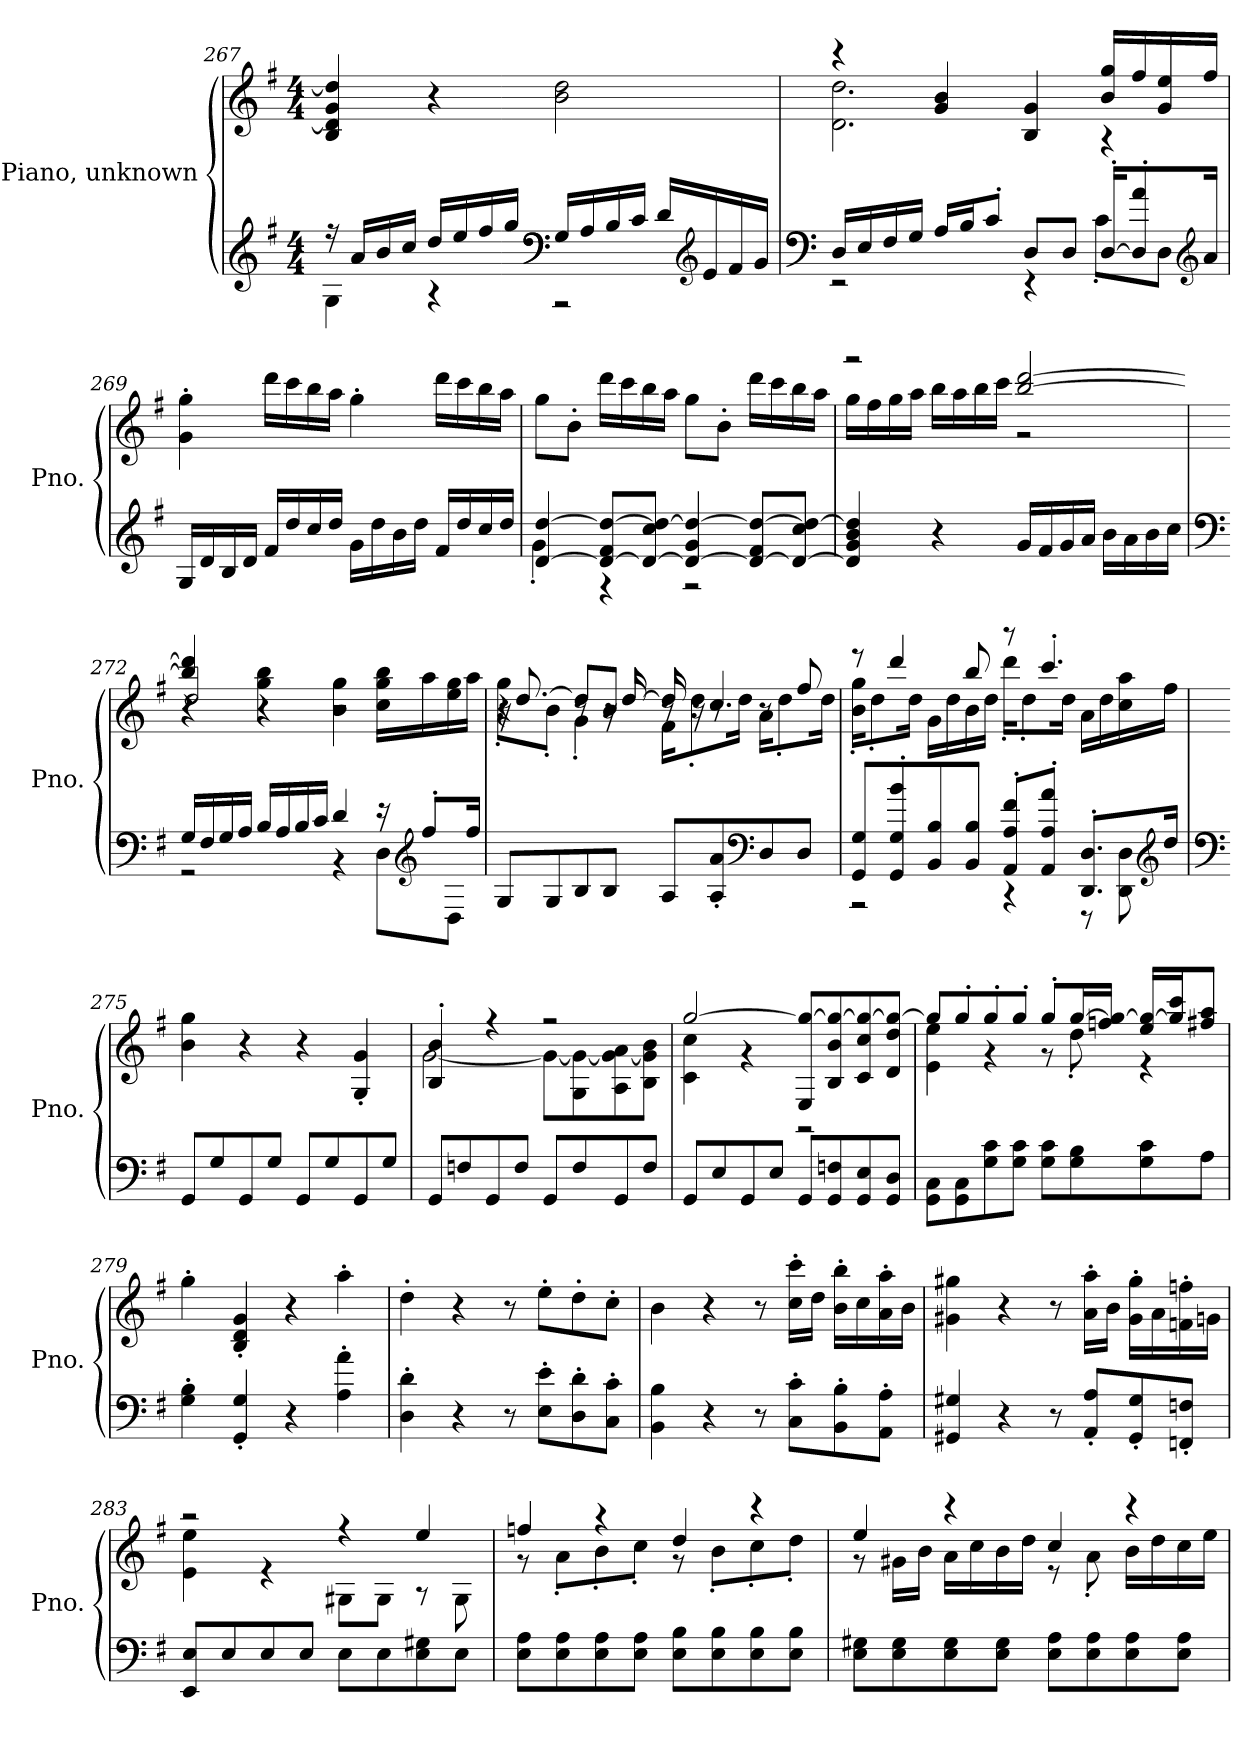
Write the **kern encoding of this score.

**kern	**kern
*part1	*part1
*staff2	*staff1
*I"Piano, unknown	*
*I'Pno.	*
!!LO:LB:g=z
*clefG2	*clefG2
*k[f#]	*k[f#]
*M4/4	*M4/4
=267	=267
*^	*
16r	4G\	4B/ 4d/] 4g/ 4dd/]
16a/LL	.	.
16b/	.	.
16cc/JJ	.	.
16dd/LL	4r	4r
16ee/	.	.
16ff#/	.	.
16gg/JJ	.	.
*clefF4	*	*
16G/LL	2r	2b\ 2dd\
16A/	.	.
16B/	.	.
16c/JJ	.	.
16d/LL	.	.
*clefG2	*	*
16e/	.	.
16f#/	.	.
16g/JJ	.	.
=268	=268	=268
*clefF4	*	*
*	*	*^
16D/LL	2r	4r	2.d\ 2.dd\
16E/	.	.	.
16F#/	.	.	.
16G/JJ	.	.	.
16A/LL	.	4g/ 4b/	.
16B/J	.	.	.
8c'/J	.	.	.
8D/L	4r	4B/ 4g/	.
8D/J	.	.	.
[16D'/KL	8c'\L	16b/ 16gg/LL	4r
8D/]' 8a/'	.	16ff#/	.
.	8D\J	16g/ 16ee/	.
*clefG2	*	*	*
16a/Jk	.	16ff#/JJ	.
*v	*v	*	*
*	*v	*v
!!LO:PB:g=z
=269	=269
16G/LL	4g\' 4gg\'
16d/	.
16B/	.
16d/JJ	.
16f#/LL	16ddd\LL
16dd/	16ccc\
16cc/	16bb\
16dd/JJ	16aa\JJ
16g\LL	4gg'\
16dd\	.
16b\	.
16dd\JJ	.
16f#/LL	16ddd\LL
16dd/	16ccc\
16cc/	16bb\
16dd/JJ	16aa\JJ
=270	=270
*^	*
[4d/ [4dd/	4g'\	8gg\L
.	.	8b'\J
8d/_ 8f#/ 8dd/_L	4r	16ddd\LL
.	.	16ccc\
8d/_ 8cc/ 8dd/_J	.	16bb\
.	.	16aa\JJ
4d/_ 4g/ 4dd/_	2r	8gg\L
.	.	8b'\J
8d/_ 8f#/ 8dd/_L	.	16ddd\LL
.	.	16ccc\
8d/_ 8cc/ 8dd/_J	.	16bb\
.	.	16aa\JJ
*v	*v	*
!!LO:LB:g=z
=271	=271
*	*^
4d/] 4g/ 4b/ 4dd/]	2r	16gg\LL
.	.	16ff#\
.	.	16gg\
.	.	16aa\JJ
4r	.	16bb\LL
.	.	16aa\
.	.	16bb\
.	.	16ccc\JJ
16g/LL	[2bb/ [2ddd/	2r
16f#/	.	.
16g/	.	.
16a/JJ	.	.
16b\LL	.	.
16a\	.	.
16b\	.	.
16cc\JJ	.	.
*	*v	*v
=272	=272
*clefF4	*
*^	*^
*	*	*	*^
16G/LL	2r	4bb/] 4ddd/]	4r	2dd/
16F#/	.	.	.	.
16G/	.	.	.	.
16A/JJ	.	.	.	.
16B/LL	.	4r	4gg\ 4bb\	.
16A/	.	.	.	.
16B/	.	.	.	.
16c/JJ	.	.	.	.
4d/	4r	2r	4b\ 4gg\	2r
16r	8D\L	.	16cc\ 16gg\ 16bb\LL	.
*clefG2	*	*	*	*
8ff#'/L	.	.	16aa\	.
.	8D\J	.	16ee\ 16gg\	.
16ff#/Jk	.	.	16aa\JJ	.
*v	*v	*	*	*
!!LO:LB:g=z	!!	!!
=273	=273	=273	=273
8G/L	4r	8gg'\L	16r
.	.	.	[8.dd/
8G/	.	8b'\J	.
8B/	8r	4g'\	8dd/L]
8B/J	16r	.	8b/J
.	[16dd/	.	.
8A/L	16dd/]	16f#\KL	8r
.	16r	8dd'\	.
8A/' 8a/'	8r	.	4.cc/
.	.	16dd\Jk	.
*clefF4	*	*	*
8D/	8r	16a\KL	.
.	.	8dd'\	.
8D/J	8ff#/	.	.
.	.	16dd\Jk	.
*	*	*v	*v
=274	=274	=274
*^	*	*
8GG/ 8G/L	2r	8r	16b\' 16gg\'KL
.	.	.	8dd'\
8GG/' 8G/' 8b/'	.	4ddd/	.
.	.	.	16dd\Jk
8BB/ 8B/	.	.	16g\LL
.	.	.	16dd\
8BB/ 8B/J	.	8bb/	16b\
.	.	.	16dd\JJ
8AA/' 8A/' 8f#/'L	4r	8r	16ddd'\KL
.	.	.	8dd'\
8AA/' 8A/' 8a/'J	.	4.ccc'/	.
.	.	.	16dd\Jk
8.DD/' 8.D/'L	8r	.	16a\LL
.	.	.	16dd\
.	8DD\ 8D\	.	16cc\ 16aa\
*clefG2	*	*	*
16dd/Jk	.	.	16ff#\JJ
*v	*v	*	*
*	*v	*v
!!LO:LB:g=z
=275	=275
*clefF4	*
8GG/L	4b\ 4gg\
8G/	.
8GG/	4r
8G/J	.
8GG/L	4r
8G/	.
8GG/	4G/' 4g/'
8G/J	.
=276	=276
*	*^
8GG/L	4B/' 4b/'	[2g\
8Fn/	.	.
8GG/	4r	.
8F/J	.	.
8GG/L	2r	8g\L_
8F/	.	8G\ 8g\_
8GG/	.	8A\ 8g\_ 8a\
8F/J	.	8B\ 8g\] 8b\J
=277	=277	=277
8GG/L	[2gg/	4c\ 4cc\
8E/	.	.
8GG/	.	4r
8E/J	.	.
8GG/L	8E/ 8gg/_L	2r
8GG/ 8Fn/	8B/ 8b/ 8gg/_	.
8GG/ 8E/	8c/ 8cc/ 8gg/_	.
8GG/ 8D/J	8d/ 8dd/ 8gg/_J	.
=278	=278	=278
8GG\ 8C\L	8gg/L]	4e\ 4ee\
8GG\ 8C\	8gg'/	.
8G\ 8c\	8gg'/	4r
8G\ 8c\J	8gg'/J	.
8G\ 8c\L	8gg'/L	8r
8G\ 8B\	[16gg/L	8dd'\
.	16ffn/ 16gg/_JJ	.
8G\ 8c\	16ee/ 16gg/_LL	4r
.	16gg/] 16ccc/J	.
8A\J	8ff#X/ 8aa/J	.
*	*v	*v
!!LO:LB:g=z
=279	=279
4G\' 4B\'	4gg'\
4GG/' 4G/'	4B/' 4d/' 4g/'
4r	4r
4A\' 4a\'	4aa'\
=280	=280
4D\' 4d\'	4dd'\
4r	4r
8r	8r
8E\' 8e\'L	8ee'\L
8D\' 8d\'	8dd'\
8C\' 8c\'J	8cc'\J
=281	=281
4BB\ 4B\	4b\
4r	4r
8r	8r
8C\' 8c\'L	16cc\' 16ccc\'LL
.	16dd\JJ
8BB\' 8B\'	16b\' 16bb\'LL
.	16cc\
8AA\' 8A\'J	16a\' 16aa\'
.	16b\JJ
=282	=282
4GG#X/ 4G#X/	4g#X\ 4gg#X\
4r	4r
8r	8r
8AA/' 8A/'L	16a\' 16aa\'LL
.	16b\JJ
8GG#/' 8G#/'	16g#\' 16gg#\'LL
.	16a\
8FFn/' 8Fn/'J	16fn\' 16ffn\'
.	16gn\JJ
=283	=283
*	*^
8EE/ 8E/L	2r	4e\ 4ee\
8E/	.	.
8E/	.	4r
8E/J	.	.
8E\L	4r	8G#X\L
8E\	.	8G#\J
8E\ 8G#X\	4ee/	8r
8E\J	.	8G#\
!!LO:LB:g=z	!!
=284	=284	=284
8E\ 8A\L	4ffn/	8r
8E\ 8A\	.	8a'\L
8E\ 8A\	4r	8b'\
8E\ 8A\J	.	8cc'\J
8E\ 8B\L	4dd/	8r
8E\ 8B\	.	8b'\L
8E\ 8B\	4r	8cc'\
8E\ 8B\J	.	8dd'\J
=285	=285	=285
8E\ 8G#X\L	4ee/	8r
8E\ 8G#\	.	16g#X\LL
.	.	16b\JJ
8E\ 8G#\	4r	16a\LL
.	.	16cc\
8E\ 8G#\J	.	16b\
.	.	16dd\JJ
8E\ 8A\L	4cc/	8r
8E\ 8A\	.	8a'\
8E\ 8A\	4r	16b\LL
.	.	16dd\
8E\ 8A\J	.	16cc\
.	.	16ee\JJ
*	*v	*v
=	=
*-	*-
